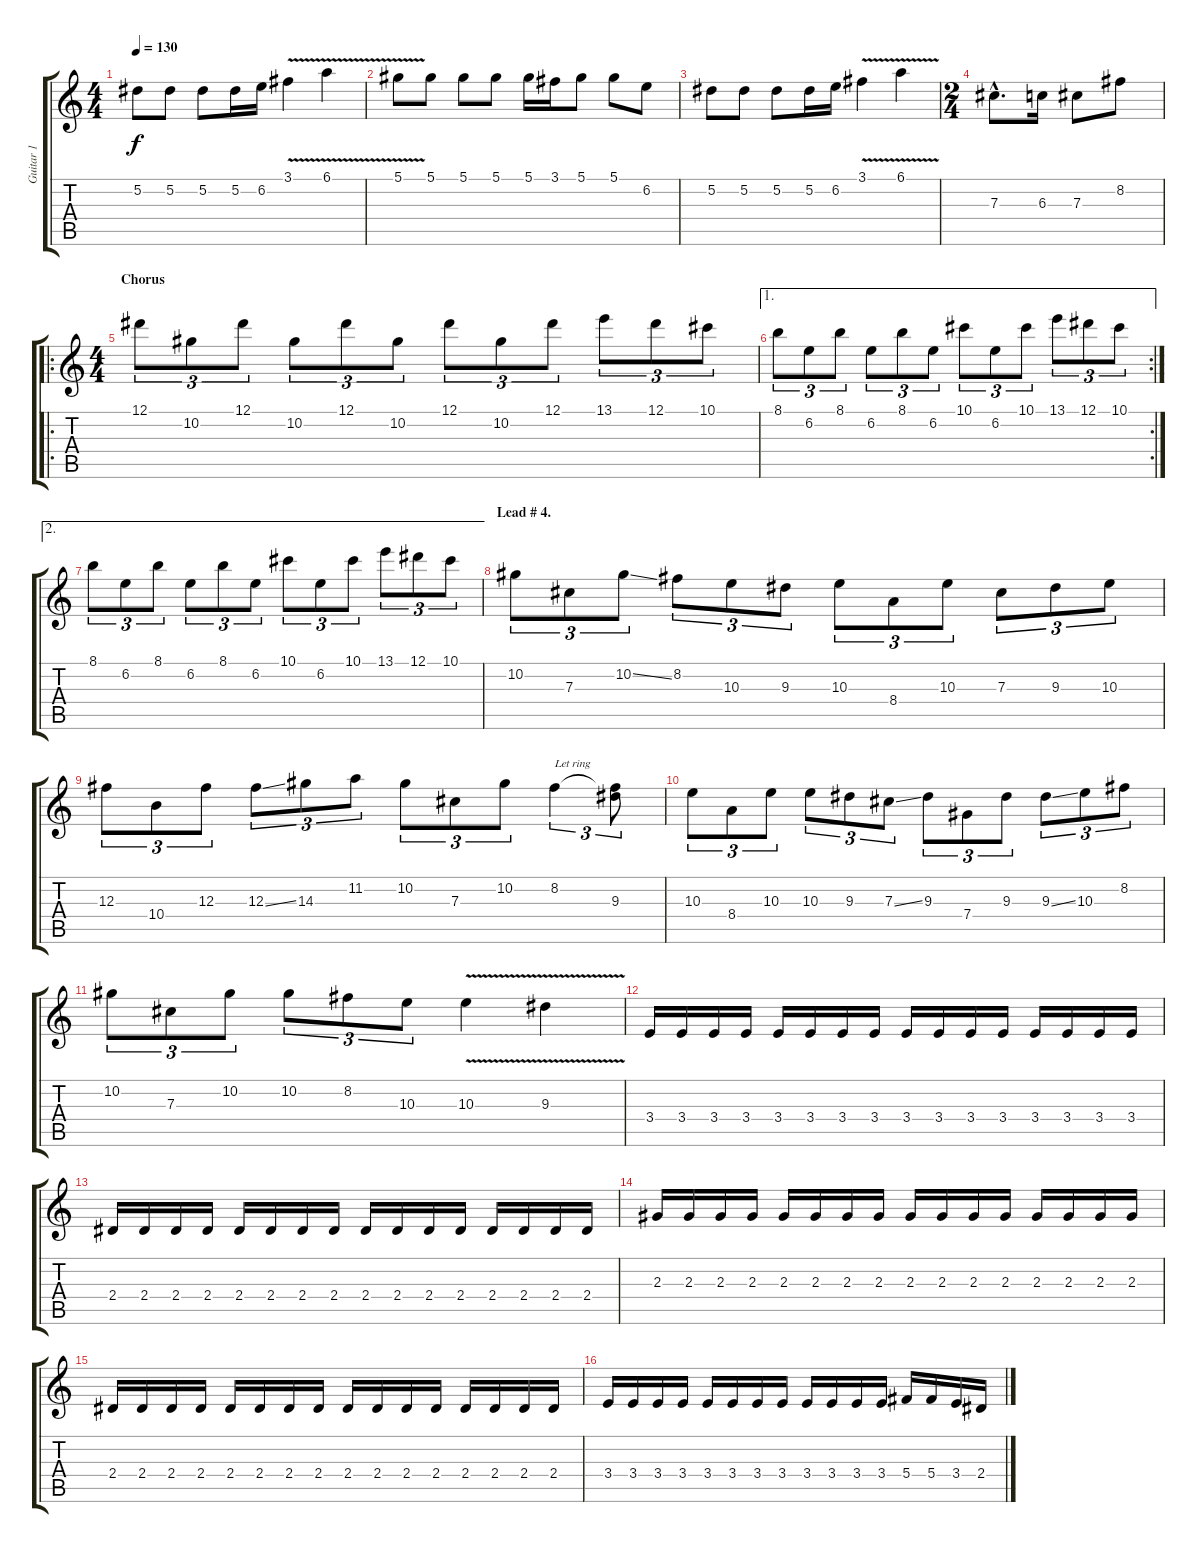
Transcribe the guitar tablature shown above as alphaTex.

\track ("Guitar 1" "Guitar 1") {instrument distortionguitar}
\staff {score tabs}
\tuning (Eb4 Bb3 Gb3 Db3 Ab2 Eb2) {hide}
\ts (4 4)
\tempo 130
\clef g2
\ks c
5.2.8{dy f} 5.2.8 5.2.8 5.2.16 6.2.16 3.1{v}.4 6.1{v}.4 |
5.1{v}.8 5.1.8 5.1.8 5.1.8 5.1.16 3.1.16 5.1.8 5.1.8 6.2.8 |
5.2.8 5.2.8 5.2.8 5.2.16 6.2.16 3.1{v}.4 6.1{v}.4 |
\ts (2 4)
7.3{hac}.8{d} 6.3.16 7.3.8 8.2.8 |
\ro
\ts (4 4)
\section ("" "Chorus")
12.1.8{tu (3 2)} 10.2.8{tu (3 2)} 12.1.8{tu (3 2)} 10.2.8{tu (3 2)} 12.1.8{tu (3 2)} 10.2.8{tu (3 2)} 12.1.8{tu (3 2)} 10.2.8{tu (3 2)} 12.1.8{tu (3 2)} 13.1.8{tu (3 2)} 12.1.8{tu (3 2)} 10.1.8{tu (3 2)} |
\ae 1
\rc 2
8.1.8{tu (3 2)} 6.2.8{tu (3 2)} 8.1.8{tu (3 2)} 6.2.8{tu (3 2)} 8.1.8{tu (3 2)} 6.2.8{tu (3 2)} 10.1.8{tu (3 2)} 6.2.8{tu (3 2)} 10.1.8{tu (3 2)} 13.1.8{tu (3 2)} 12.1.8{tu (3 2)} 10.1.8{tu (3 2)} |
\ae 2
8.1.8{tu (3 2)} 6.2.8{tu (3 2)} 8.1.8{tu (3 2)} 6.2.8{tu (3 2)} 8.1.8{tu (3 2)} 6.2.8{tu (3 2)} 10.1.8{tu (3 2)} 6.2.8{tu (3 2)} 10.1.8{tu (3 2)} 13.1.8{tu (3 2)} 12.1.8{tu (3 2)} 10.1.8{tu (3 2)} |
\section ("" "Lead # 4.")
10.2.8{tu (3 2)} 7.3.8{tu (3 2)} 10.2{ss}.8{tu (3 2)} 8.2.8{tu (3 2)} 10.3.8{tu (3 2)} 9.3.8{tu (3 2)} 10.3.8{tu (3 2)} 8.4.8{tu (3 2)} 10.3.8{tu (3 2)} 7.3.8{tu (3 2)} 9.3.8{tu (3 2)} 10.3.8{tu (3 2)} |
12.3.8{tu (3 2)} 10.4.8{tu (3 2)} 12.3.8{tu (3 2)} 12.3{ss}.8{tu (3 2)} 14.3.8{tu (3 2)} 11.2.8{tu (3 2)} 10.2.8{tu (3 2)} 7.3.8{tu (3 2)} 10.2.8{tu (3 2)} 8.2.4{tu (3 2) txt "Let ring"} (8.2{t} 9.3).8{tu (3 2)} |
10.3.8{tu (3 2)} 8.4.8{tu (3 2)} 10.3.8{tu (3 2)} 10.3.8{tu (3 2)} 9.3.8{tu (3 2)} 7.3{ss}.8{tu (3 2)} 9.3.8{tu (3 2)} 7.4.8{tu (3 2)} 9.3.8{tu (3 2)} 9.3{ss}.8{tu (3 2)} 10.3.8{tu (3 2)} 8.2.8{tu (3 2)} |
10.2.8{tu (3 2)} 7.3.8{tu (3 2)} 10.2.8{tu (3 2)} 10.2.8{tu (3 2)} 8.2.8{tu (3 2)} 10.3.8{tu (3 2)} 10.3{v}.4 9.3{v}.4 |
3.4.16 3.4.16 3.4.16 3.4.16 3.4.16 3.4.16 3.4.16 3.4.16 3.4.16 3.4.16 3.4.16 3.4.16 3.4.16 3.4.16 3.4.16 3.4.16 |
2.4.16 2.4.16 2.4.16 2.4.16 2.4.16 2.4.16 2.4.16 2.4.16 2.4.16 2.4.16 2.4.16 2.4.16 2.4.16 2.4.16 2.4.16 2.4.16 |
2.3.16 2.3.16 2.3.16 2.3.16 2.3.16 2.3.16 2.3.16 2.3.16 2.3.16 2.3.16 2.3.16 2.3.16 2.3.16 2.3.16 2.3.16 2.3.16 |
2.4.16 2.4.16 2.4.16 2.4.16 2.4.16 2.4.16 2.4.16 2.4.16 2.4.16 2.4.16 2.4.16 2.4.16 2.4.16 2.4.16 2.4.16 2.4.16 |
3.4.16 3.4.16 3.4.16 3.4.16 3.4.16 3.4.16 3.4.16 3.4.16 3.4.16 3.4.16 3.4.16 3.4.16 5.4.16 5.4.16 3.4.16 2.4.16
